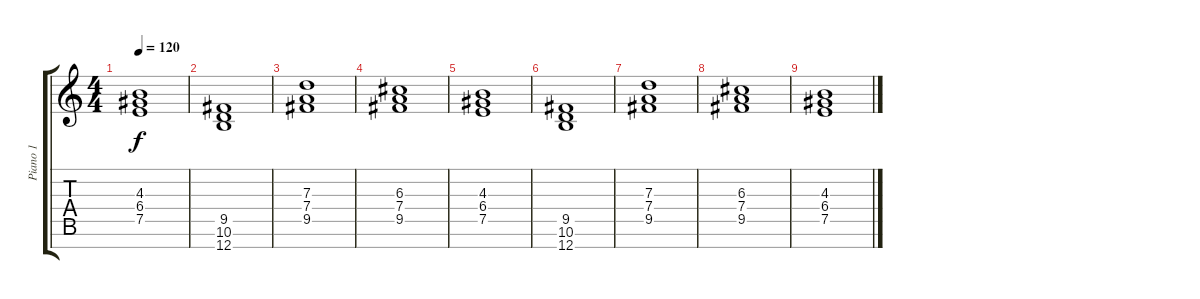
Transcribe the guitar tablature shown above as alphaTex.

\track ("Piano 1" "Piano 1") {instrument acousticgrandpiano}
\staff {score tabs}
\tuning (E5 B4 G4 D4 A3 E3 B2) {hide}
\ts (4 4)
\tempo 120
\clef g2
\ks c
(4.3 6.4 7.5).1{dy f} |
(9.5 10.6 12.7).1 |
(7.3 7.4 9.5).1 |
(6.3 7.4 9.5).1 |
(4.3 6.4 7.5).1 |
(9.5 10.6 12.7).1 |
(7.3 7.4 9.5).1 |
(6.3 7.4 9.5).1 |
(4.3 6.4 7.5).1
